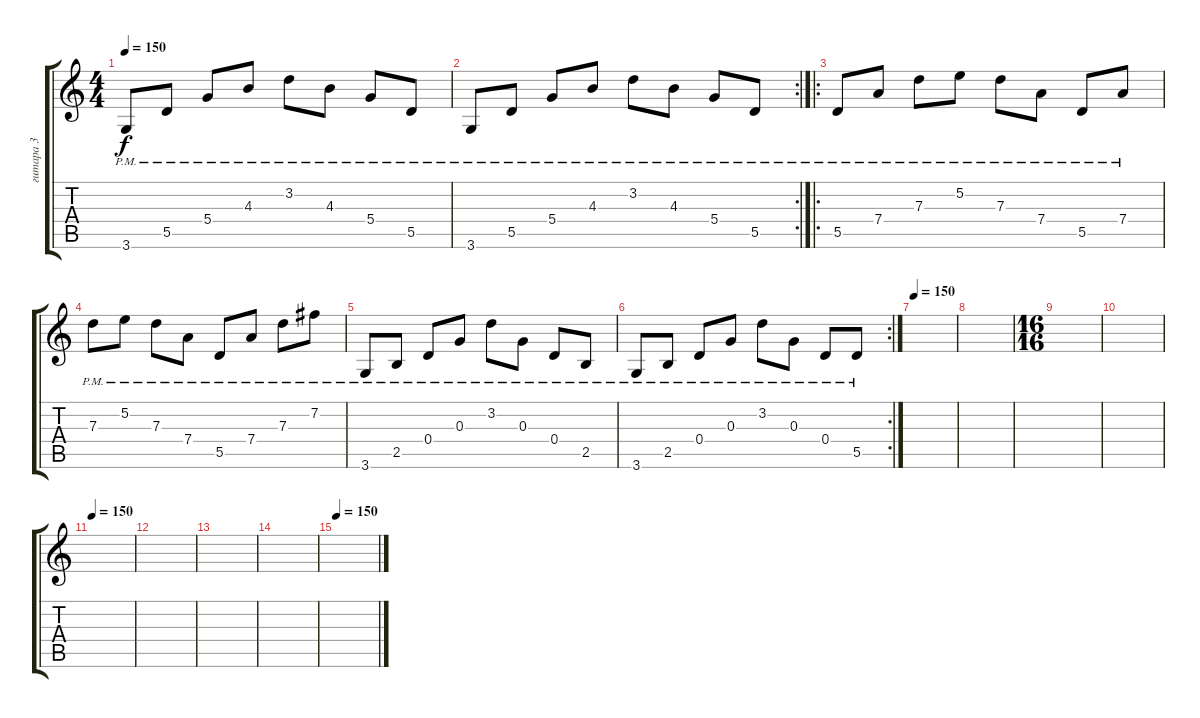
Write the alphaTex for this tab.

\track ("гитара 3" "гитара 3") {instrument overdrivenguitar}
\staff {score tabs}
\tuning (E4 B3 G3 D3 A2 E2) {hide}
\ts (4 4)
\tempo 150
\clef g2
\ks c
3.6{pm}.8{dy f} 5.5{pm}.8 5.4{pm}.8 4.3{pm}.8 3.2{pm}.8 4.3{pm}.8 5.4{pm}.8 5.5{pm}.8 |
\rc 2
3.6{pm}.8 5.5{pm}.8 5.4{pm}.8 4.3{pm}.8 3.2{pm}.8 4.3{pm}.8 5.4{pm}.8 5.5{pm}.8 |
\ro
5.5{pm}.8 7.4{pm}.8 7.3{pm}.8 5.2{pm}.8 7.3{pm}.8 7.4{pm}.8 5.5{pm}.8 7.4{pm}.8 |
7.3{pm}.8 5.2{pm}.8 7.3{pm}.8 7.4{pm}.8 5.5{pm}.8 7.4{pm}.8 7.3{pm}.8 7.2{pm}.8 |
3.6{pm}.8 2.5{pm}.8 0.4{pm}.8 0.3{pm}.8 3.2{pm}.8 0.3{pm}.8 0.4{pm}.8 2.5{pm}.8 |
\rc 2
3.6{pm}.8 2.5{pm}.8 0.4{pm}.8 0.3{pm}.8 3.2{pm}.8 0.3{pm}.8 0.4{pm}.8 5.5{pm}.8 |
\tempo 150
|
|
\ts (16 16)
|
|
\tempo 150
|
|
|
|
\tempo 150
